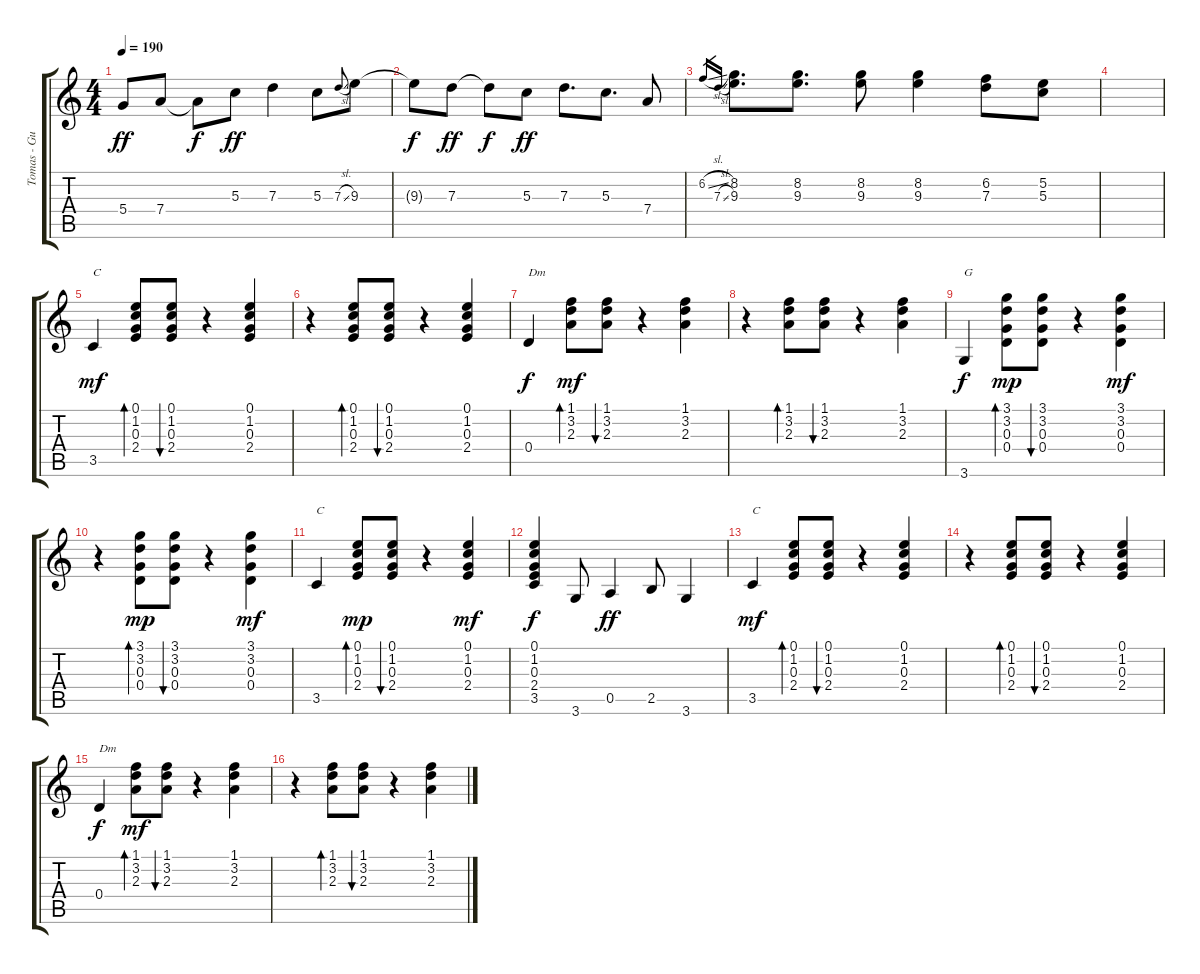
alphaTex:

\track ("Tomas - Guitar" "Tomas - Gu") {instrument acousticguitarsteel}
\staff {score tabs}
\tuning (E4 B3 G3 D3 A2 E2) {hide}
\ts (4 4)
\tempo 190
\clef g2
\ks c
5.4.8{dy ff} 7.4.8 7.4{t}.8{dy f} 5.3.8{dy ff} 7.3.4 5.3.8 7.3{sl}.8{gr onbeat} 9.3.8 |
9.3{t}.8{dy f} 7.3.8{dy ff} 7.3{t}.8{dy f} 5.3.8{dy ff} 7.3.8{d} 5.3.8{d} 7.4.8 |
6.2{sl}.16{gr} 7.3{sl}.16{gr} (8.2 9.3).8{d} (8.2 9.3).8{d} (8.2 9.3).8 (8.2 9.3).4 (6.2 7.3).8 (5.2 5.3).8 |
|
3.5.4{txt "C" dy mf volume 9 instrument acousticguitarsteel} (0.1 1.2 0.3 2.4).8{bd 60} (0.1 1.2 0.3 2.4).8{bu 60} r.4 (0.1 1.2 0.3 2.4).4 |
r.4 (0.1 1.2 0.3 2.4).8{bd 60} (0.1 1.2 0.3 2.4).8{bu 60} r.4 (0.1 1.2 0.3 2.4).4 |
0.4.4{txt "Dm" dy f} (1.1 3.2 2.3).8{bd 60 dy mf} (1.1 3.2 2.3).8{bu 60} r.4 (1.1 3.2 2.3).4 |
r.4 (1.1 3.2 2.3).8{bd 60} (1.1 3.2 2.3).8{bu 60} r.4 (1.1 3.2 2.3).4 |
3.6.4{txt "G" dy f} (3.1 3.2 0.3 0.4).8{bd 60 dy mp} (3.1 3.2 0.3 0.4).8{bu 60} r.4 (3.1 3.2 0.3 0.4).4{dy mf} |
r.4 (3.1 3.2 0.3 0.4).8{bd 60 dy mp} (3.1 3.2 0.3 0.4).8{bu 60} r.4 (3.1 3.2 0.3 0.4).4{dy mf} |
3.5.4{txt "C"} (0.1 1.2 0.3 2.4).8{bd 60 dy mp} (0.1 1.2 0.3 2.4).8{bu 60} r.4 (0.1 1.2 0.3 2.4).4{dy mf} |
(0.1 1.2 0.3 2.4 3.5).4{dy f} 3.6.8 0.5.4{dy ff} 2.5.8 3.6.4 |
3.5.4{txt "C" dy mf} (0.1 1.2 0.3 2.4).8{bd 60} (0.1 1.2 0.3 2.4).8{bu 60} r.4 (0.1 1.2 0.3 2.4).4 |
r.4 (0.1 1.2 0.3 2.4).8{bd 60} (0.1 1.2 0.3 2.4).8{bu 60} r.4 (0.1 1.2 0.3 2.4).4 |
0.4.4{txt "Dm" dy f} (1.1 3.2 2.3).8{bd 60 dy mf} (1.1 3.2 2.3).8{bu 60} r.4 (1.1 3.2 2.3).4 |
r.4 (1.1 3.2 2.3).8{bd 60} (1.1 3.2 2.3).8{bu 60} r.4 (1.1 3.2 2.3).4
